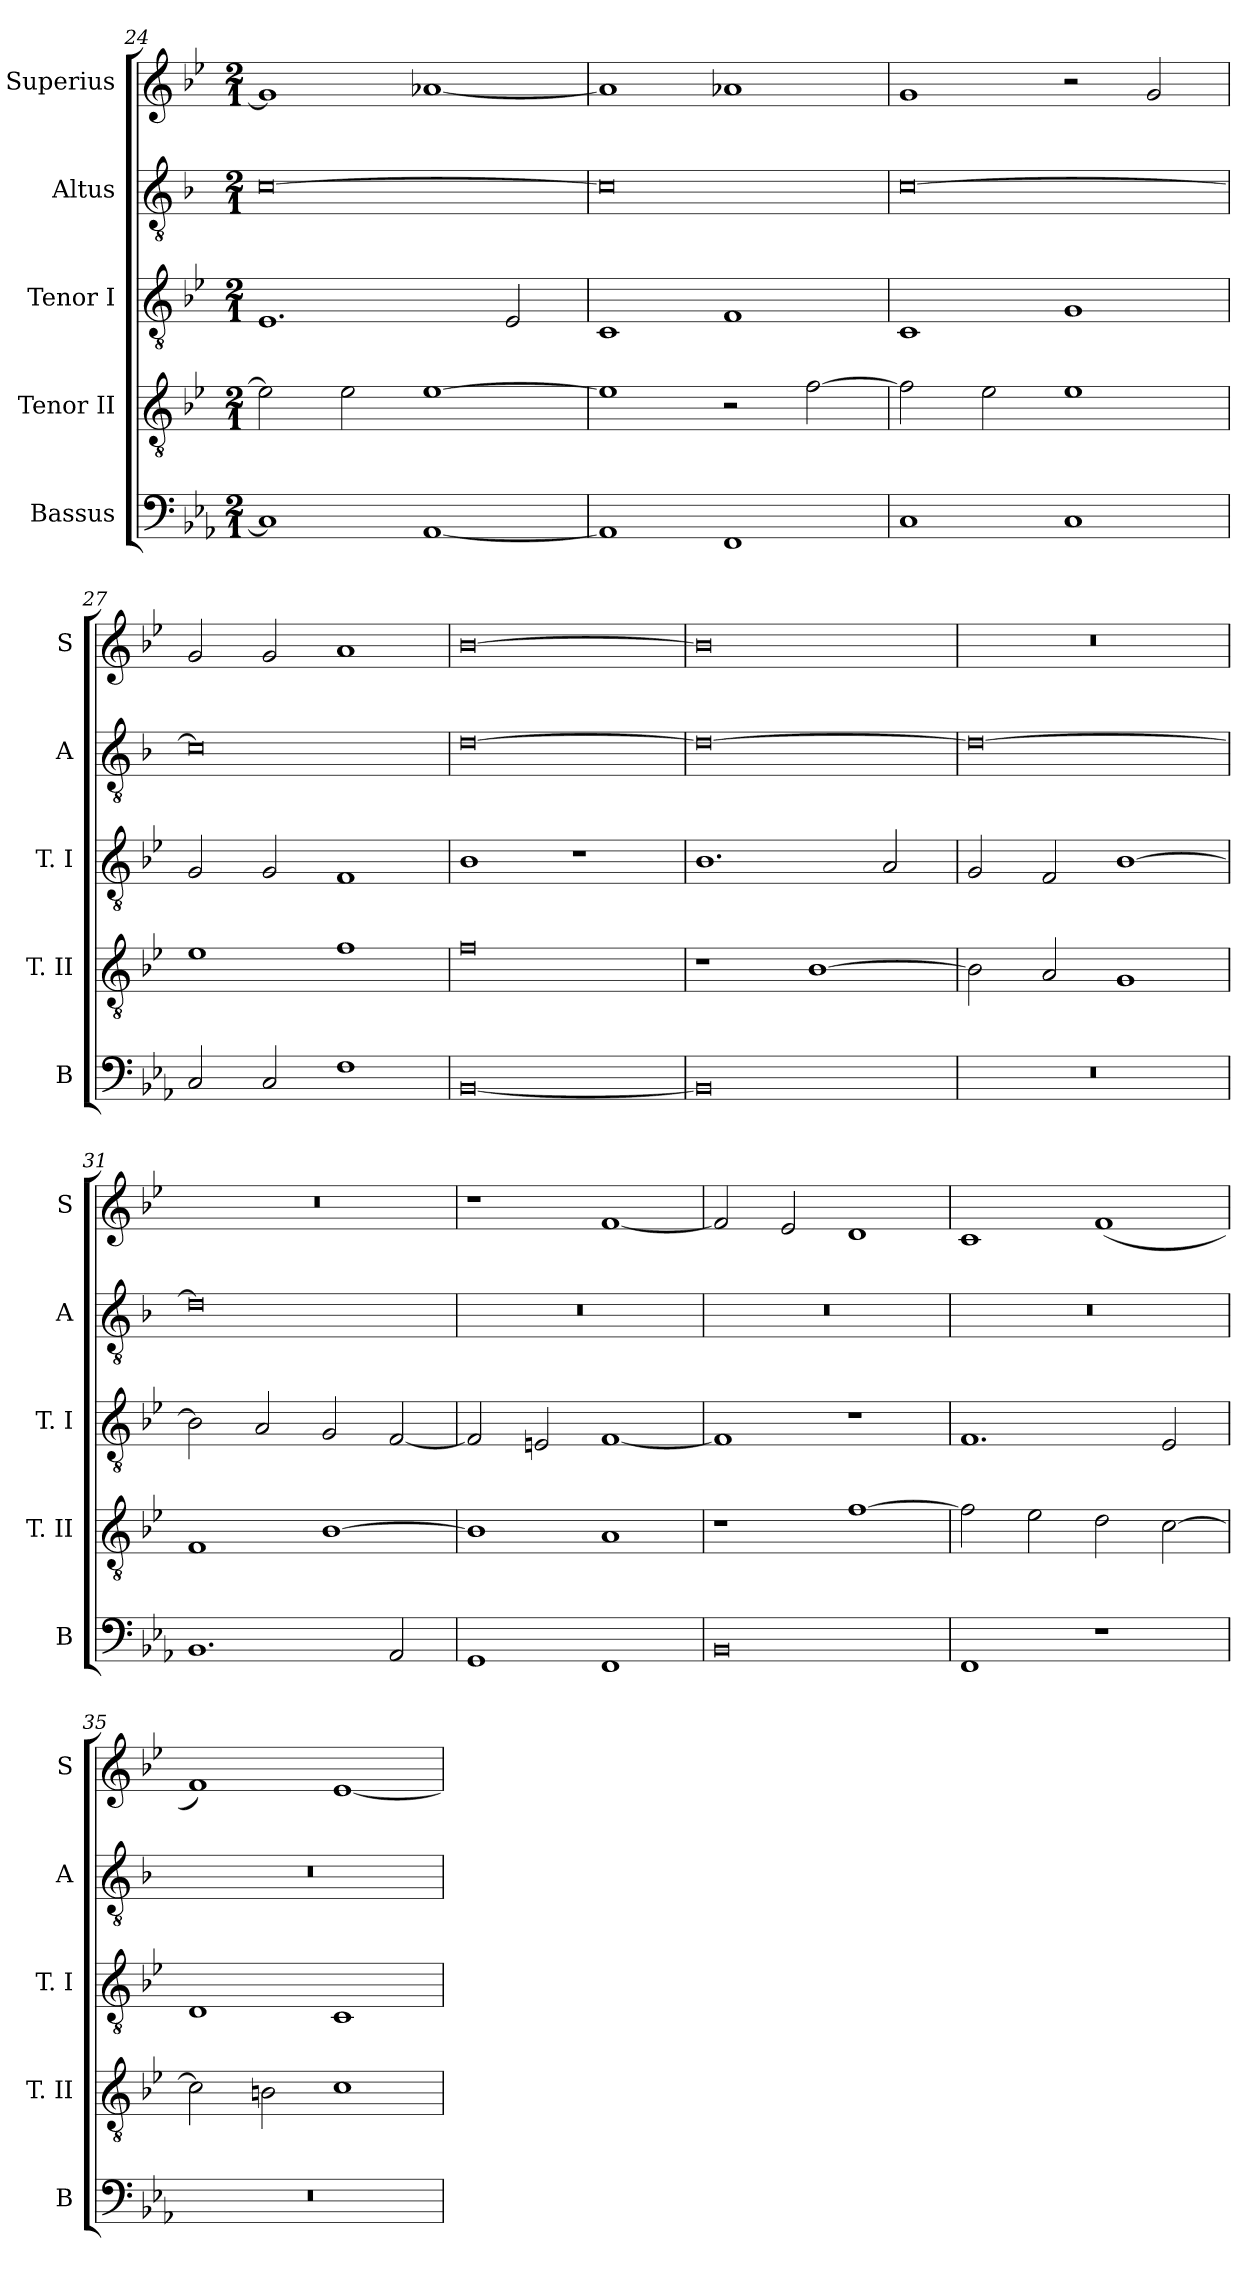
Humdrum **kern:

**kern	**kern	**kern	**kern	**kern
*part5	*part4	*part3	*part2	*part1
*staff5	*staff4	*staff3	*staff2	*staff1
*I"Bassus	*I"Tenor II	*I"Tenor I	*I"Altus	*I"Superius
*I'B	*I'T. II	*I'T. I	*I'A	*I'S
*clefF4	*clefGv2	*clefGv2	*clefGv2	*clefG2
*k[b-e-a-]	*k[b-e-]	*k[b-e-]	*k[b-]	*k[b-e-]
*E-:	*B-:	*B-:	*F:	*B-:
*M2/1	*M2/1	*M2/1	*M2/1	*M2/1
=24	=24	=24	=24	=24
1C]	2e-]	1.E-	[0c	1g]
.	2e-	.	.	.
[1AA-	[1e-	.	.	[1a-X
.	.	2E-	.	.
=25	=25	=25	=25	=25
1AA-]	1e-]	1C	0c]	1a-]
1FF	2r	1F	.	1a-X
.	[2f	.	.	.
=26	=26	=26	=26	=26
1C	2f]	1C	[0c	1g
.	2e-	.	.	.
1C	1e-	1G	.	2r
.	.	.	.	2g
=27	=27	=27	=27	=27
2C	1e-	2G	0c]	2g
2C	.	2G	.	2g
1F	1f	1F	.	1a
=28	=28	=28	=28	=28
[0BB-	0f	1B-	[0d	[0b-
.	.	1r	.	.
=29	=29	=29	=29	=29
0BB-]	1r	1.B-	0d_	0b-]
.	[1B-	.	.	.
.	.	2A	.	.
=30	=30	=30	=30	=30
0r	2B-]	2G	0d_	0r
.	2A	2F	.	.
.	1G	[1B-	.	.
=31	=31	=31	=31	=31
1.BB-	1F	2B-]	0d]	0r
.	.	2A	.	.
.	[1B-	2G	.	.
2AA-	.	[2F	.	.
=32	=32	=32	=32	=32
1GG	1B-]	2F]	0r	1r
.	.	2En	.	.
1FF	1A	[1F	.	[1f
=33	=33	=33	=33	=33
0BB-	1r	1F]	0r	2f]
.	.	.	.	2e-
.	[1f	1r	.	1d
=34	=34	=34	=34	=34
1FF	2f]	1.F	0r	1c
.	2e-	.	.	.
1r	2d	.	.	(1f
.	[2c	2E-	.	.
=35	=35	=35	=35	=35
0r	2c]	1D	0r	1f)
.	2Bn	.	.	.
.	1c	1C	.	[1e-
=	=	=	=	=
*-	*-	*-	*-	*-
